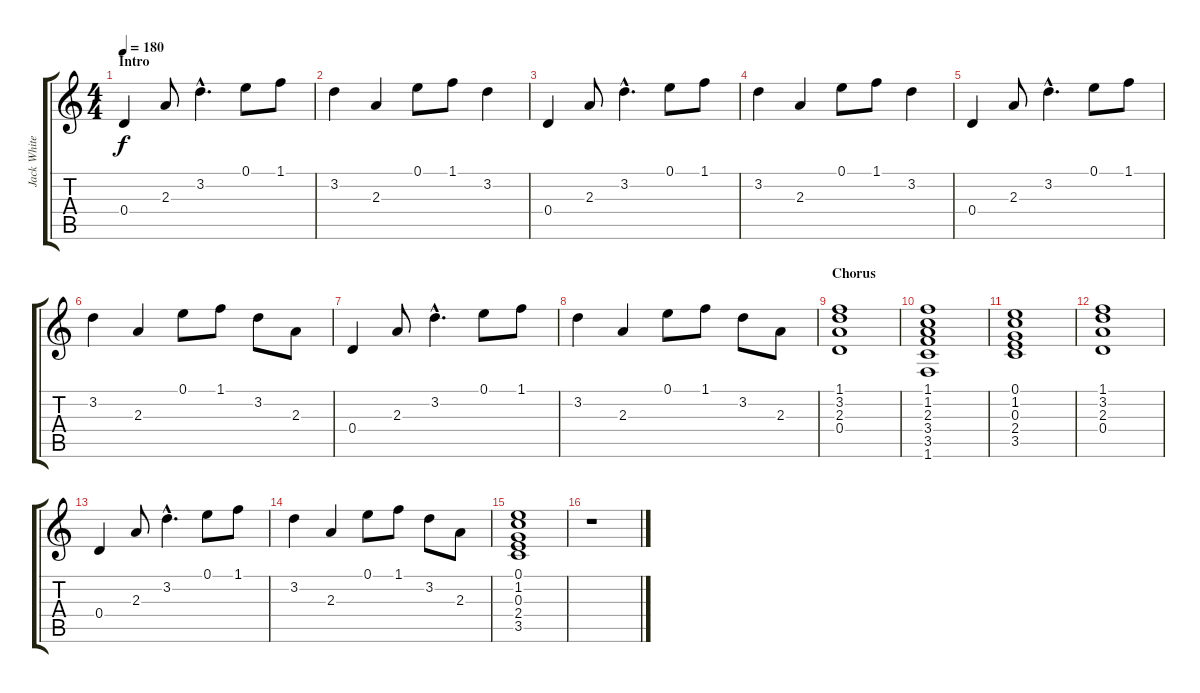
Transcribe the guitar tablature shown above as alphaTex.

\track ("Jack White" "Jack White") {instrument electricguitarclean}
\staff {score tabs}
\tuning (E4 B3 G3 D3 A2 E2) {hide}
\ts (4 4)
\section ("" "Intro")
\tempo 180
\clef g2
\ks c
0.4.4{dy f instrument electricguitarclean} 2.3.8 3.2{hac}.4{d} 0.1.8 1.1.8 |
3.2.4 2.3.4 0.1.8 1.1.8 3.2.4 |
0.4.4 2.3.8 3.2{hac}.4{d} 0.1.8 1.1.8 |
3.2.4 2.3.4 0.1.8 1.1.8 3.2.4 |
0.4.4 2.3.8 3.2{hac}.4{d} 0.1.8 1.1.8 |
3.2.4 2.3.4 0.1.8 1.1.8 3.2.8 2.3.8 |
0.4.4 2.3.8 3.2{hac}.4{d} 0.1.8 1.1.8 |
3.2.4 2.3.4 0.1.8 1.1.8 3.2.8 2.3.8 |
\section ("" "Chorus")
(1.1 3.2 2.3 0.4).1 |
(1.1 1.2 2.3 3.4 3.5 1.6).1 |
(0.1 1.2 0.3 2.4 3.5).1 |
(1.1 3.2 2.3 0.4).1 |
0.4.4 2.3.8 3.2{hac}.4{d} 0.1.8 1.1.8 |
3.2.4 2.3.4 0.1.8 1.1.8 3.2.8 2.3.8 |
(0.1 1.2 0.3 2.4 3.5).1 |
r.1
